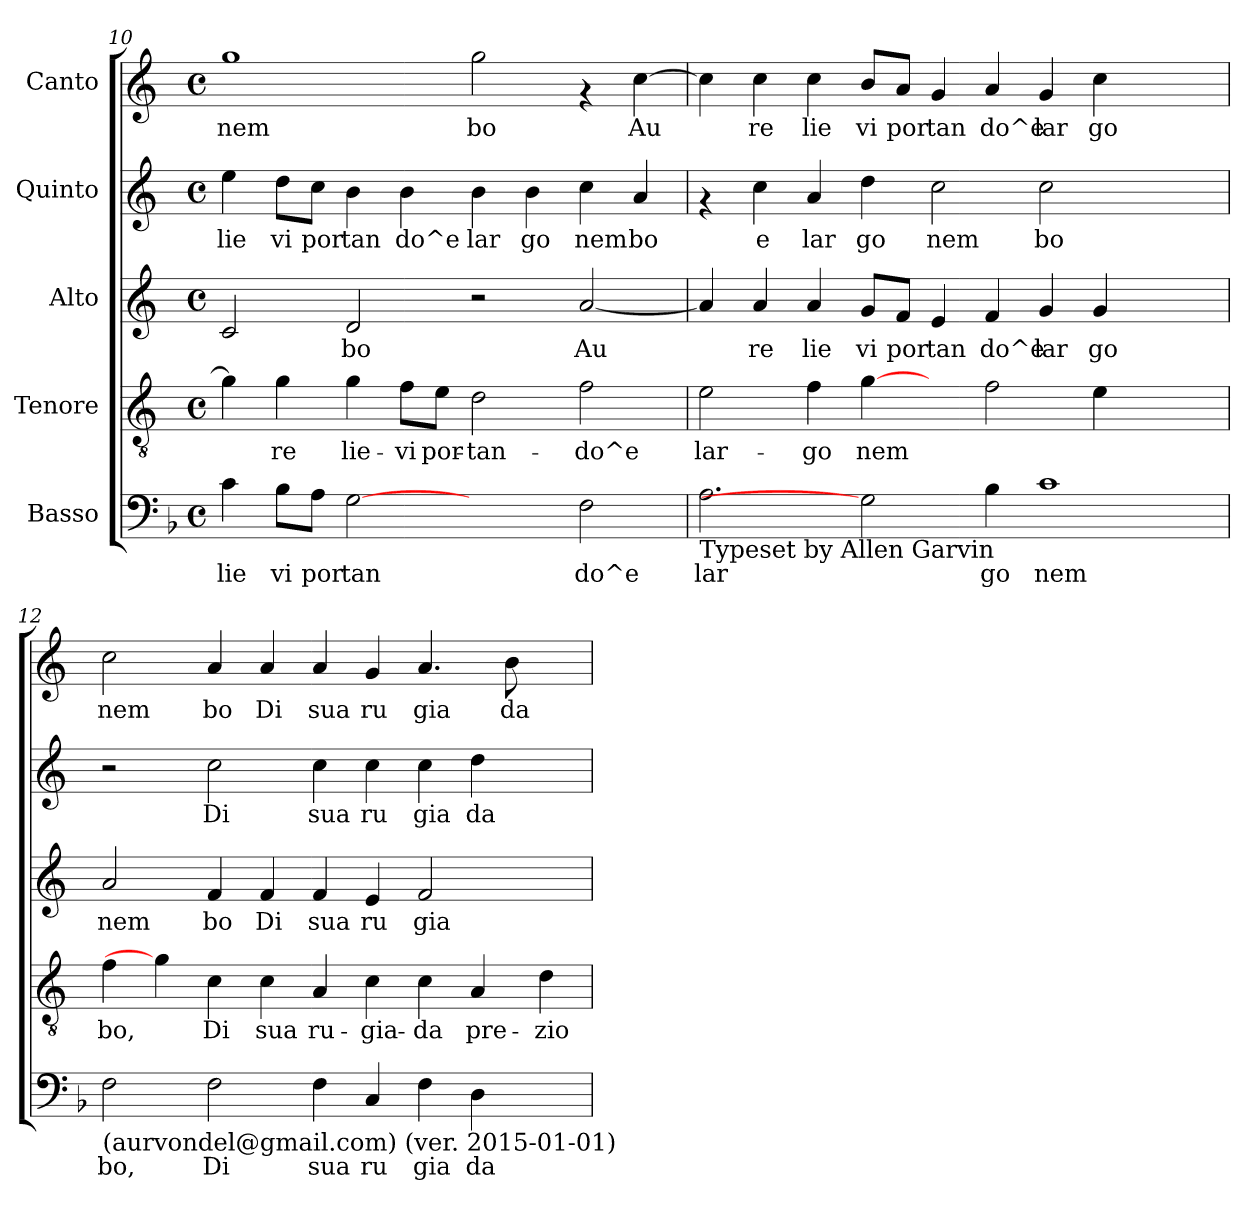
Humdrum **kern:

**kern	**text	**kern	**text	**kern	**text	**kern	**text	**kern	**text
*part5	*part5	*part4	*part4	*part3	*part3	*part2	*part2	*part1	*part1
*staff5	*staff5	*staff4	*staff4	*staff3	*staff3	*staff2	*staff2	*staff1	*staff1
*I"Basso	*	*I"Tenore	*	*I"Alto	*	*I"Quinto	*	*I"Canto	*
!!LO:PB:g=z
*clefF4	*	*clefGv2	*	*clefG2	*	*clefG2	*	*clefG2	*
*	*	*ITrd-3c-5	*	*ITrd-3c-5	*	*ITrd-3c-5	*	*ITrd-3c-5	*
*k[b-]	*	*k[b-]	*	*k[b-]	*	*k[b-]	*	*k[b-]	*
*F:	*	*F:	*	*F:	*	*F:	*	*F:	*
*M4/4	*	*M4/4	*	*M4/4	*	*M4/4	*	*M4/4	*
*met(c)	*	*met(c)	*	*met(c)	*	*met(c)	*	*met(c)	*
=10	=10	=10	=10	=10	=10	=10	=10	=10	=10
!	!LO:LY:b:cj	!	!LO:LY:b:cj	!	!LO:LY:b:cj	!	!LO:LY:b:cj	!	!LO:LY:b:cj
4c\	lie	4cc\]	--	2f/	.	4aa\	lie	1ccc	nem
!	!LO:LY:b:cj	!	!LO:LY:b:cj	!	!	!	!LO:LY:b:cj	!	!
8B-\L	vi	4cc\	-re	.	.	8gg\L	vi	.	.
!	!LO:LY:b:cj	!	!	!	!	!	!LO:LY:b:cj	!	!
8A\J	por	.	.	.	.	8ff\J	por	.	.
!	!LO:LY:b:cj	!	!LO:LY:b:cj	!	!LO:LY:b:cj	!	!LO:LY:b:cj	!	!
[2G	tan	4cc\	lie-	2g/	bo	4ee\	tan	.	.
!	!	!	!LO:LY:b:cj	!	!	!	!LO:LY:b:cj	!	!
.	.	8b-\L	-vi	.	.	4ee\	do^e	.	.
!	!	!	!LO:LY:b:cj	!	!	!	!	!	!
.	.	8a\J	por-	.	.	.	.	.	.
!	!	!	!LO:LY:b:cj	!	!	!	!LO:LY:b:cj	!	!LO:LY:b:cj
2ryy	.	2g\	-tan-	2r	.	4ee\	lar	2ccc\	bo
!	!	!	!	!	!	!	!LO:LY:b:cj	!	!
.	.	.	.	.	.	4ee\	go	.	.
!	!LO:LY:b:cj	!	!LO:LY:b:cj	!	!LO:LY:b:cj	!	!LO:LY:b:cj	!	!
2F\	do^e	2b-\	-do^e	[<2dd/	Au	4ff\	nem	4rf	.
!	!	!	!	!	!	!	!LO:LY:b:cj	!	!LO:LY:b:cj
.	.	.	.	.	.	4dd/	bo	[>4ff\	Au
=11	=11	=11	=11	=11	=11	=11	=11	=11	=11
!LO:TX:b:t=Typeset by Allen Garvin	!	!	!	!	!	!	!	!	!
!	!LO:LY:b:cj	!	!LO:LY:b:cj	!	!LO:LY:b:cj	!	!	!	!LO:LY:b:cj
2.A\	lar	2a\	lar-	4dd/]	.	4rf	.	4ff\]	.
!	!	!	!	!	!LO:LY:b:cj	!	!LO:LY:b:cj	!	!LO:LY:b:cj
.	.	.	.	4dd/	re	4ff\	e	4ff\	re
!	!	!	!LO:LY:b:cj	!	!LO:LY:b:cj	!	!LO:LY:b:cj	!	!LO:LY:b:cj
.	.	4b-\	-go	4dd/	lie	4dd/	lar	4ff\	lie
!	!	!	!LO:LY:b:cj	!	!LO:LY:b:cj	!	!LO:LY:b:cj	!	!LO:LY:b:cj
2G]	.	[4cc\	nem-	8cc/L	vi	4gg\	go	8ee/L	vi
!	!	!	!	!	!LO:LY:b:cj	!	!	!	!LO:LY:b:cj
.	.	.	.	8b-/J	por	.	.	8dd/J	por
!	!	!	!	!	!LO:LY:b:cj	!	!LO:LY:b:cj	!	!LO:LY:b:cj
.	.	4ryy	.	4a/	tan	2ff\	nem	4cc/	tan
!	!LO:LY:b:cj	!	!LO:LY:b:cj	!	!LO:LY:b:cj	!	!	!	!LO:LY:b:cj
4B-\	go	2b-\	--	4b-/	do^e	.	.	4dd/	do^e
!	!LO:LY:b:cj	!	!	!	!LO:LY:b:cj	!	!LO:LY:b:cj	!	!LO:LY:b:cj
1c	nem	.	.	4cc/	lar	2ff\	bo	4cc/	lar
!	!	!	!LO:LY:b:cj	!	!LO:LY:b:cj	!	!	!	!LO:LY:b:cj
.	.	4a\	--	4cc/	go	.	.	4ff\	go
.	.	2ryy	.	2ryy	.	2ryy	.	2ryy	.
=12	=12	=12	=12	=12	=12	=12	=12	=12	=12
!LO:TX:b:t=(aurvondel@gmail.com) (ver. 2015-01-01)	!	!	!	!	!	!	!	!	!
!	!LO:LY:b:cj	!	!LO:LY:b:cj	!	!LO:LY:b:cj	!	!	!	!LO:LY:b:cj
2F\	bo,	4b-\	-bo,	2dd/	nem	2r	.	2ff\	nem
.	.	4cc\]	.	.	.	.	.	.	.
!	!LO:LY:b:cj	!	!LO:LY:b:cj	!	!LO:LY:b:cj	!	!LO:LY:b:cj	!	!LO:LY:b:cj
2F\	Di	4f\	Di	4b-/	bo	2ff\	Di	4dd/	bo
!	!	!	!LO:LY:b:cj	!	!LO:LY:b:cj	!	!	!	!LO:LY:b:cj
.	.	4f\	sua	4b-/	Di	.	.	4dd/	Di
!	!LO:LY:b:cj	!	!LO:LY:b:cj	!	!LO:LY:b:cj	!	!LO:LY:b:cj	!	!LO:LY:b:cj
4F\	sua	4d/	ru-	4b-/	sua	4ff\	sua	4dd/	sua
!	!LO:LY:b:cj	!	!LO:LY:b:cj	!	!LO:LY:b:cj	!	!LO:LY:b:cj	!	!LO:LY:b:cj
4C/	ru	4f\	-gia-	4a/	ru	4ff\	ru	4cc/	ru
!	!LO:LY:b:cj	!	!LO:LY:b:cj	!	!LO:LY:b:cj	!	!LO:LY:b:cj	!	!LO:LY:b:cj
4F\	gia	4f\	-da	2b-/	gia	4ff\	gia	4.dd/	gia
!	!LO:LY:b:cj	!	!LO:LY:b:cj	!	!	!	!LO:LY:b:cj	!	!
4D\	da	4d/	pre-	.	.	4gg\	da	.	.
!	!	!	!	!	!	!	!	!	!LO:LY:b:cj
.	.	.	.	.	.	.	.	8ee\	da
!	!	!	!LO:LY:b:cj	!	!	!	!	!	!
4ryy	.	4g\	-zio-	4ryy	.	4ryy	.	4ryy	.
=	=	=	=	=	=	=	=	=	=
*-	*-	*-	*-	*-	*-	*-	*-	*-	*-
